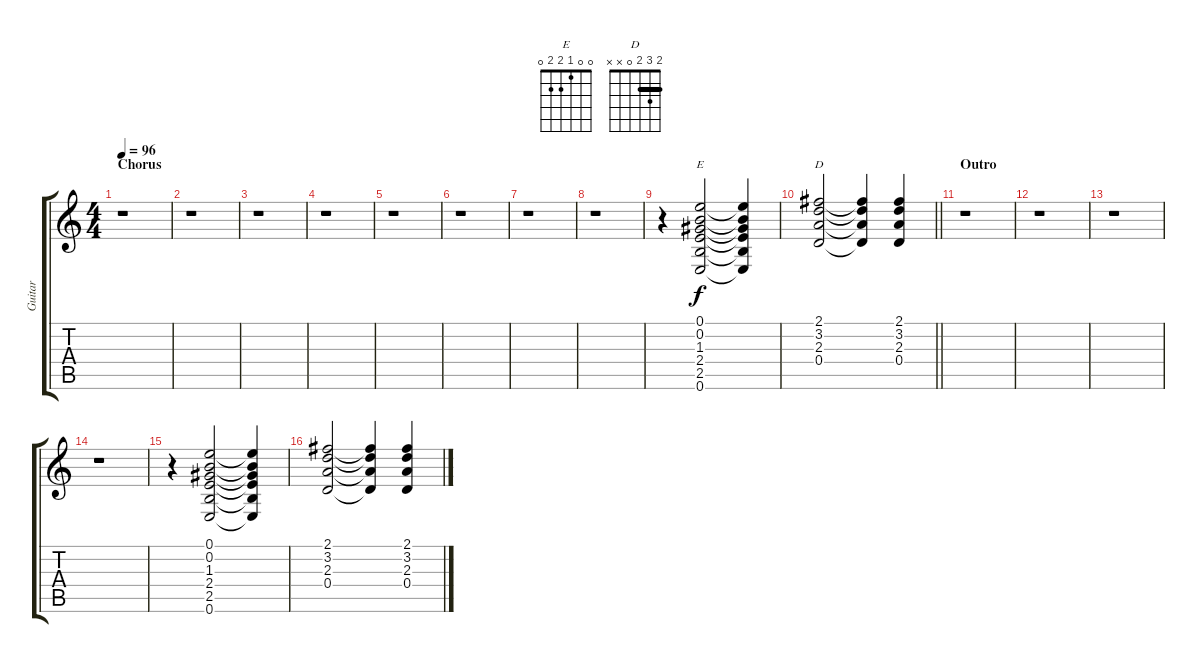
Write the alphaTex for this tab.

\track ("Guitar" "Guitar") {instrument electricguitarclean}
\staff {score tabs}
\tuning (E4 B3 G3 D3 A2 E2) {hide}
\chord ("E" 0 0 1 2 2 0)
\chord ("D" 2 3 2 0 x x) {barre 2}
\ts (4 4)
\section ("" "Chorus")
\tempo 96
\clef g2
\ks c
r.1{dy f} |
r.1 |
r.1 |
r.1 |
r.1 |
r.1 |
r.1 |
r.1 |
r.4 (0.1 0.2 1.3 2.4 2.5 0.6).2{ch "E"} (0.1{t} 0.2{t} 1.3{t} 2.4{t} 2.5{t} 0.6{t}).4 |
\barLineRight lightlight
(2.1 3.2 2.3 0.4).2{ch "D"} (2.1{t} 3.2{t} 2.3{t} 0.4{t}).4 (2.1 3.2 2.3 0.4).4 |
\section ("" "Outro")
r.1 |
r.1 |
r.1 |
r.1 |
r.4 (0.1 0.2 1.3 2.4 2.5 0.6).2 (0.1{t} 0.2{t} 1.3{t} 2.4{t} 2.5{t} 0.6{t}).4 |
(2.1 3.2 2.3 0.4).2 (2.1{t} 3.2{t} 2.3{t} 0.4{t}).4 (2.1 3.2 2.3 0.4).4
